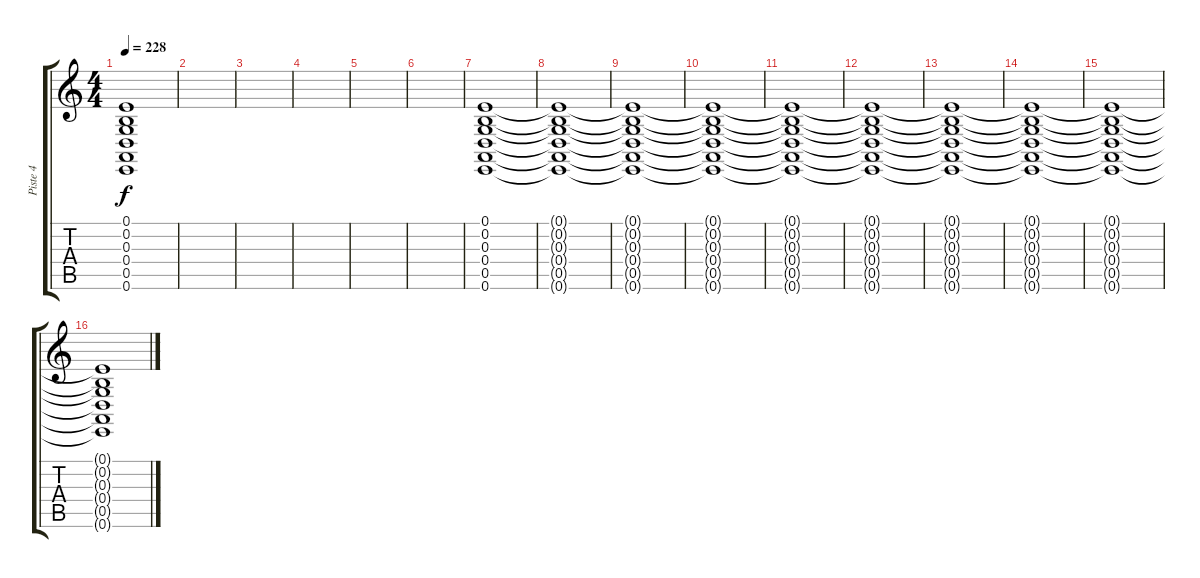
\track ("Piste 4" "Piste 4") {instrument fx6goblins}
\staff {score tabs}
\tuning (E4 B3 G3 D3 A2 E2) {hide}
\ts (4 4)
\tempo 228
\clef g2
\ks c
(0.1{t} 0.2{t} 0.3{t} 0.4{t} 0.5{t} 0.6{t}).1{dy f} |
|
|
|
|
|
(0.1 0.2 0.3 0.4 0.5 0.6).1 |
(0.1{t} 0.2{t} 0.3{t} 0.4{t} 0.5{t} 0.6{t}).1 |
(0.1{t} 0.2{t} 0.3{t} 0.4{t} 0.5{t} 0.6{t}).1 |
(0.1{t} 0.2{t} 0.3{t} 0.4{t} 0.5{t} 0.6{t}).1 |
(0.1{t} 0.2{t} 0.3{t} 0.4{t} 0.5{t} 0.6{t}).1 |
(0.1{t} 0.2{t} 0.3{t} 0.4{t} 0.5{t} 0.6{t}).1 |
(0.1{t} 0.2{t} 0.3{t} 0.4{t} 0.5{t} 0.6{t}).1 |
(0.1{t} 0.2{t} 0.3{t} 0.4{t} 0.5{t} 0.6{t}).1 |
(0.1{t} 0.2{t} 0.3{t} 0.4{t} 0.5{t} 0.6{t}).1 |
(0.1{t} 0.2{t} 0.3{t} 0.4{t} 0.5{t} 0.6{t}).1
